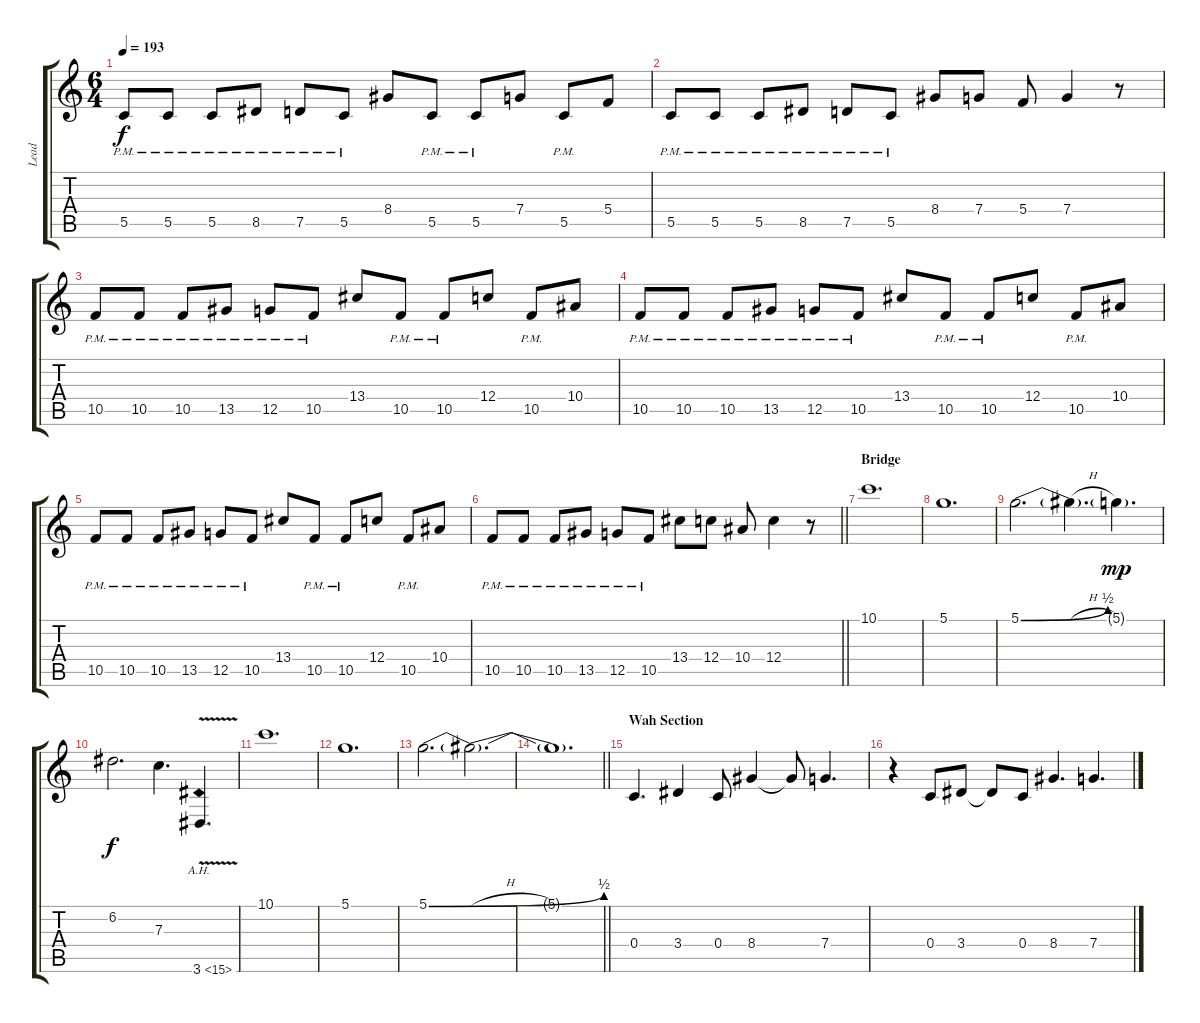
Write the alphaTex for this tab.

\track ("Lead" "Lead") {instrument distortionguitar}
\staff {score tabs}
\tuning (D4 A3 F3 C3 G2 C2) {hide}
\ts (6 4)
\tempo 193
\clef g2
\ks c
5.5{pm}.8{dy f} 5.5{pm}.8 5.5{pm}.8 8.5{pm}.8 7.5{pm}.8 5.5{pm}.8 8.4.8 5.5{pm}.8 5.5{pm}.8 7.4.8 5.5{pm}.8 5.4.8 |
5.5{pm}.8 5.5{pm}.8 5.5{pm}.8 8.5{pm}.8 7.5{pm}.8 5.5{pm}.8 8.4.8 7.4.8 5.4.8 7.4.4 r.8 |
10.5{pm}.8 10.5{pm}.8 10.5{pm}.8 13.5{pm}.8 12.5{pm}.8 10.5{pm}.8 13.4.8 10.5{pm}.8 10.5{pm}.8 12.4.8 10.5{pm}.8 10.4.8 |
10.5{pm}.8 10.5{pm}.8 10.5{pm}.8 13.5{pm}.8 12.5{pm}.8 10.5{pm}.8 13.4.8 10.5{pm}.8 10.5{pm}.8 12.4.8 10.5{pm}.8 10.4.8 |
10.5{pm}.8 10.5{pm}.8 10.5{pm}.8 13.5{pm}.8 12.5{pm}.8 10.5{pm}.8 13.4.8 10.5{pm}.8 10.5{pm}.8 12.4.8 10.5{pm}.8 10.4.8 |
\barLineRight lightlight
10.5{pm}.8 10.5{pm}.8 10.5{pm}.8 13.5{pm}.8 12.5{pm}.8 10.5{pm}.8 13.4.8 12.4.8 10.4.8 12.4.4 r.8 |
\section ("" "Bridge")
10.1.1{d} |
5.1.1{d} |
5.1{be (bend 0 0 60 2)}.2{d} 5.1{h t}.4{d} 5.1{g}.4{d dy mp} |
6.2.2{d dy f} 7.3.4{d} 3.6{ah 12 v}.4{d} |
10.1.1{d} |
5.1.1{d} |
5.1{be (bend 0 0 60 2)}.2{d} 5.1{h t}.2{d} |
\barLineRight lightlight
5.1{t}.1{d} |
\section ("" "Wah Section")
0.4.4{d} 3.4.4 0.4.8 8.4.4 8.4{t}.8 7.4.4{d} |
r.4 0.4.8 3.4.8 3.4{t}.8 0.4.8 8.4.4{d} 7.4.4{d}
